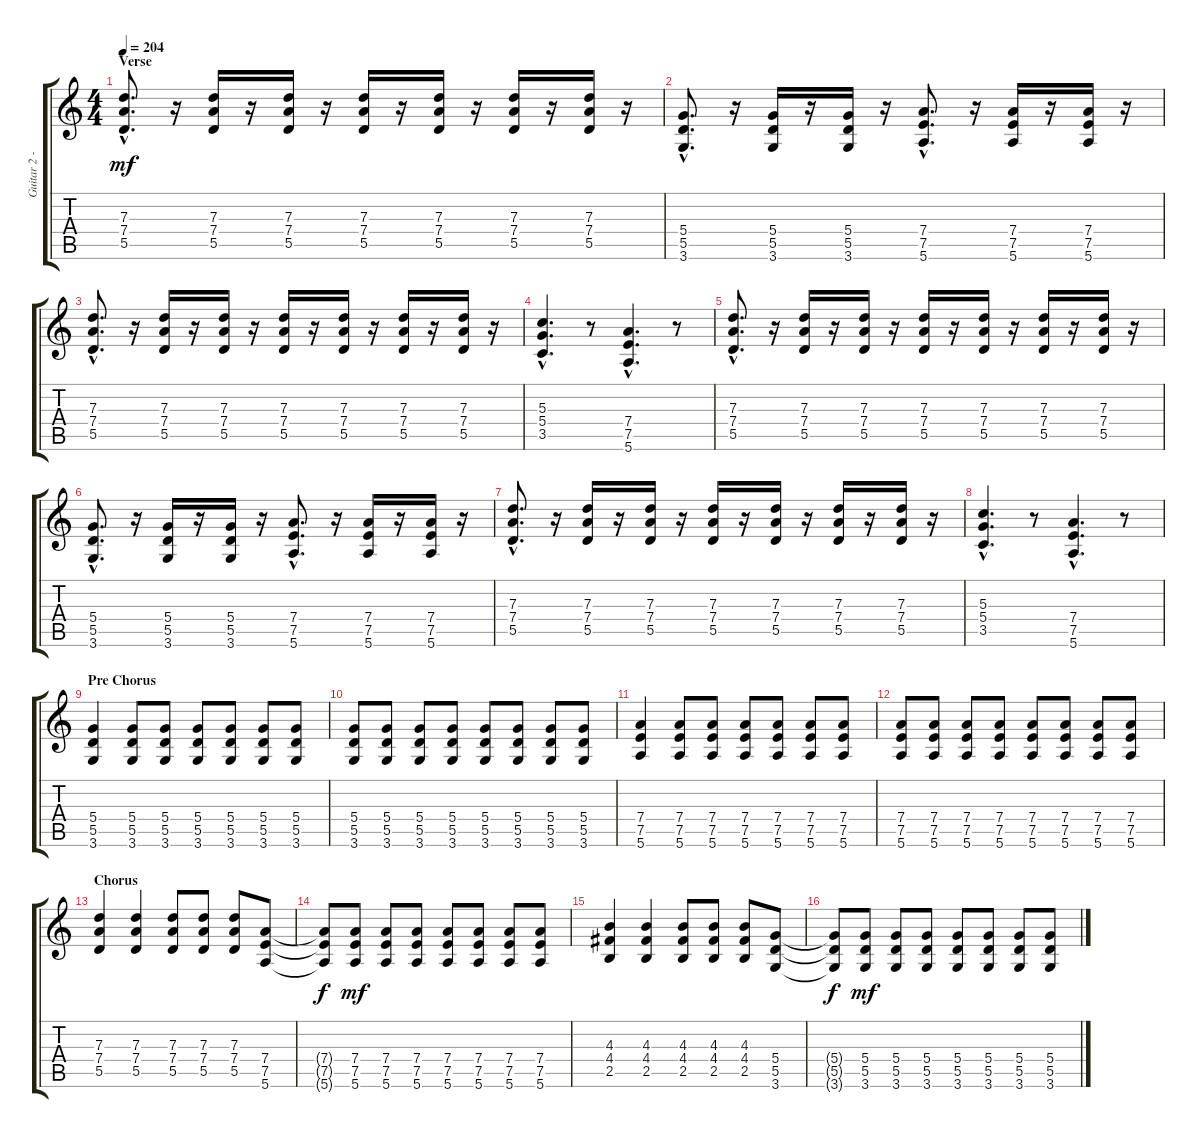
\track ("Guitar 2 - Erik" "Guitar 2 -") {instrument distortionguitar}
\staff {score tabs}
\tuning (E4 B3 G3 D3 A2 E2) {hide}
\ts (4 4)
\section ("" "Verse")
\tempo 204
\clef g2
\ks c
(7.3{hac} 7.4{hac} 5.5{hac}).8{d dy mf} r.16 (7.3 7.4 5.5).16 r.16 (7.3 7.4 5.5).16 r.16 (7.3 7.4 5.5).16 r.16 (7.3 7.4 5.5).16 r.16 (7.3 7.4 5.5).16 r.16 (7.3 7.4 5.5).16 r.16 |
(5.4{hac} 5.5{hac} 3.6{hac}).8{d} r.16 (5.4 5.5 3.6).16 r.16 (5.4 5.5 3.6).16 r.16 (7.4{hac} 7.5{hac} 5.6{hac}).8{d} r.16 (7.4 7.5 5.6).16 r.16 (7.4 7.5 5.6).16 r.16 |
(7.3{hac} 7.4{hac} 5.5{hac}).8{d} r.16 (7.3 7.4 5.5).16 r.16 (7.3 7.4 5.5).16 r.16 (7.3 7.4 5.5).16 r.16 (7.3 7.4 5.5).16 r.16 (7.3 7.4 5.5).16 r.16 (7.3 7.4 5.5).16 r.16 |
(5.3{hac} 5.4{hac} 3.5{hac}).4{d} r.8 (7.4{hac} 7.5{hac} 5.6{hac}).4{d} r.8 |
(7.3{hac} 7.4{hac} 5.5{hac}).8{d} r.16 (7.3 7.4 5.5).16 r.16 (7.3 7.4 5.5).16 r.16 (7.3 7.4 5.5).16 r.16 (7.3 7.4 5.5).16 r.16 (7.3 7.4 5.5).16 r.16 (7.3 7.4 5.5).16 r.16 |
(5.4{hac} 5.5{hac} 3.6{hac}).8{d} r.16 (5.4 5.5 3.6).16 r.16 (5.4 5.5 3.6).16 r.16 (7.4{hac} 7.5{hac} 5.6{hac}).8{d} r.16 (7.4 7.5 5.6).16 r.16 (7.4 7.5 5.6).16 r.16 |
(7.3{hac} 7.4{hac} 5.5{hac}).8{d} r.16 (7.3 7.4 5.5).16 r.16 (7.3 7.4 5.5).16 r.16 (7.3 7.4 5.5).16 r.16 (7.3 7.4 5.5).16 r.16 (7.3 7.4 5.5).16 r.16 (7.3 7.4 5.5).16 r.16 |
(5.3{hac} 5.4{hac} 3.5{hac}).4{d} r.8 (7.4{hac} 7.5{hac} 5.6{hac}).4{d} r.8 |
\section ("" "Pre Chorus")
(5.4 5.5 3.6).4 (5.4 5.5 3.6).8 (5.4 5.5 3.6).8 (5.4 5.5 3.6).8 (5.4 5.5 3.6).8 (5.4 5.5 3.6).8 (5.4 5.5 3.6).8 |
(5.4 5.5 3.6).8 (5.4 5.5 3.6).8 (5.4 5.5 3.6).8 (5.4 5.5 3.6).8 (5.4 5.5 3.6).8 (5.4 5.5 3.6).8 (5.4 5.5 3.6).8 (5.4 5.5 3.6).8 |
(7.4 7.5 5.6).4 (7.4 7.5 5.6).8 (7.4 7.5 5.6).8 (7.4 7.5 5.6).8 (7.4 7.5 5.6).8 (7.4 7.5 5.6).8 (7.4 7.5 5.6).8 |
(7.4 7.5 5.6).8 (7.4 7.5 5.6).8 (7.4 7.5 5.6).8 (7.4 7.5 5.6).8 (7.4 7.5 5.6).8 (7.4 7.5 5.6).8 (7.4 7.5 5.6).8 (7.4 7.5 5.6).8 |
\section ("" "Chorus")
(7.3 7.4 5.5).4 (7.3 7.4 5.5).4 (7.3 7.4 5.5).8 (7.3 7.4 5.5).8 (7.3 7.4 5.5).8 (7.4 7.5 5.6).8 |
(7.4{t} 7.5{t} 5.6{t}).8{dy f} (7.4 7.5 5.6).8{dy mf} (7.4 7.5 5.6).8 (7.4 7.5 5.6).8 (7.4 7.5 5.6).8 (7.4 7.5 5.6).8 (7.4 7.5 5.6).8 (7.4 7.5 5.6).8 |
(4.3 4.4 2.5).4 (4.3 4.4 2.5).4 (4.3 4.4 2.5).8 (4.3 4.4 2.5).8 (4.3 4.4 2.5).8 (5.4 5.5 3.6).8 |
(5.4{t} 5.5{t} 3.6{t}).8{dy f} (5.4 5.5 3.6).8{dy mf} (5.4 5.5 3.6).8 (5.4 5.5 3.6).8 (5.4 5.5 3.6).8 (5.4 5.5 3.6).8 (5.4 5.5 3.6).8 (5.4 5.5 3.6).8
